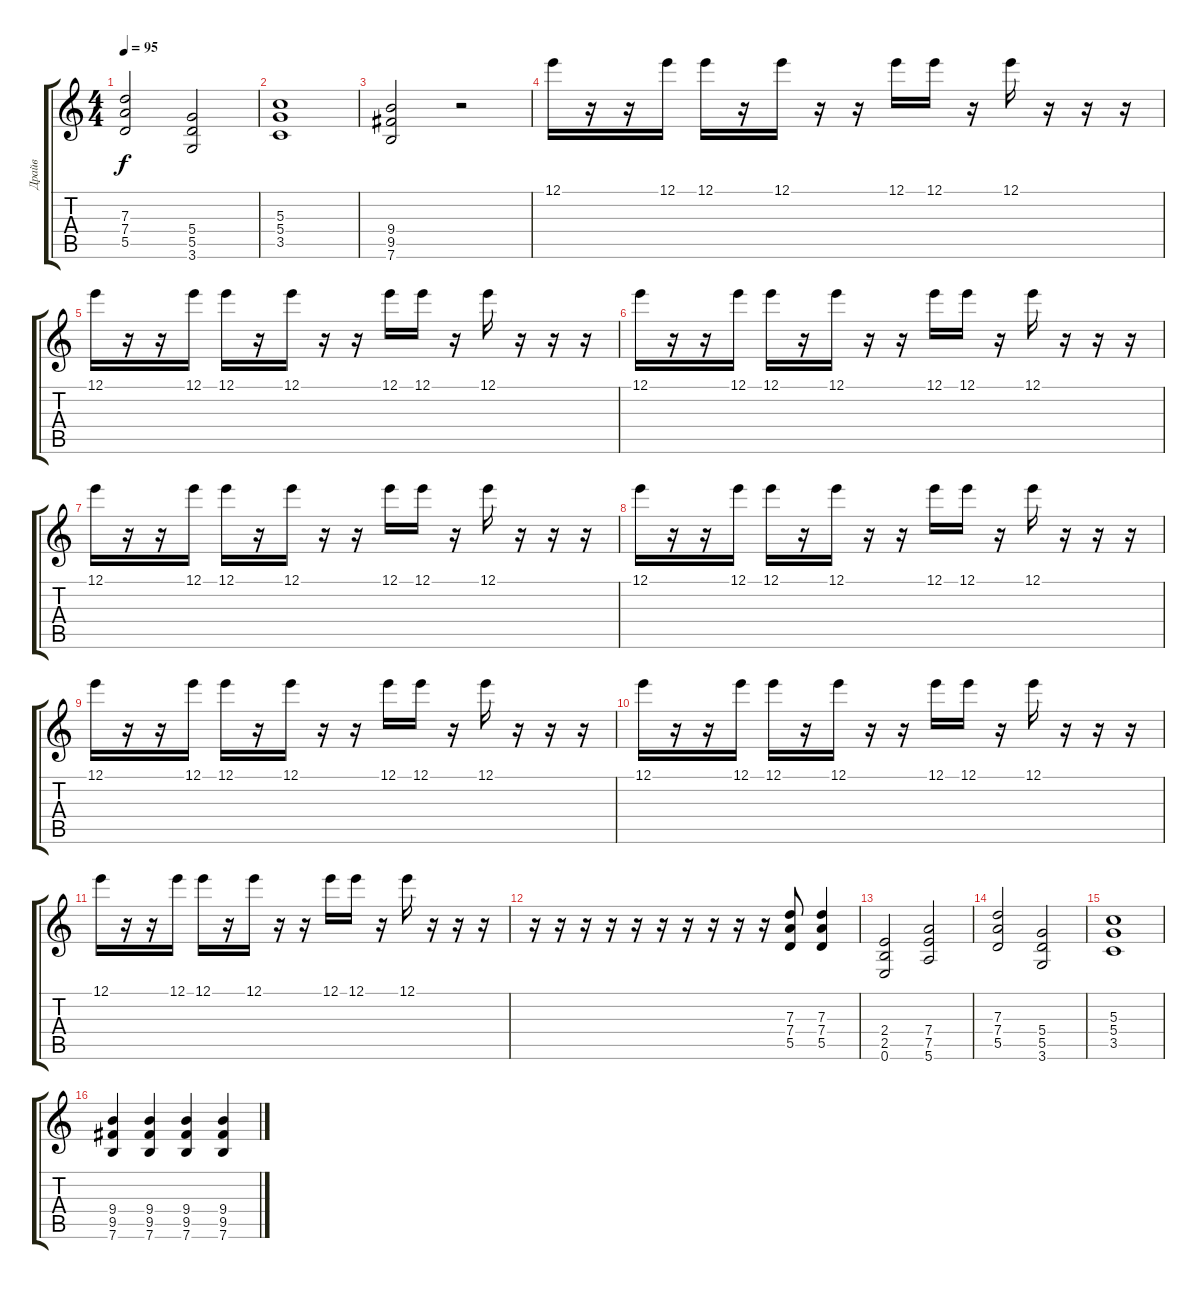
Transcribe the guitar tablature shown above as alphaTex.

\track ("Драйв" "Драйв") {instrument distortionguitar}
\staff {score tabs}
\tuning (E4 B3 G3 D3 A2 E2) {hide}
\ts (4 4)
\tempo 95
\clef g2
\ks c
(7.3 7.4 5.5).2{dy f} (5.4 5.5 3.6).2 |
(5.3 5.4 3.5).1 |
(9.4 9.5 7.6).2 r.2 |
12.1.16 r.16 r.16 12.1.16 12.1.16 r.16 12.1.16 r.16 r.16 12.1.16 12.1.16 r.16 12.1.16 r.16 r.16 r.16 |
12.1.16 r.16 r.16 12.1.16 12.1.16 r.16 12.1.16 r.16 r.16 12.1.16 12.1.16 r.16 12.1.16 r.16 r.16 r.16 |
12.1.16 r.16 r.16 12.1.16 12.1.16 r.16 12.1.16 r.16 r.16 12.1.16 12.1.16 r.16 12.1.16 r.16 r.16 r.16 |
12.1.16 r.16 r.16 12.1.16 12.1.16 r.16 12.1.16 r.16 r.16 12.1.16 12.1.16 r.16 12.1.16 r.16 r.16 r.16 |
12.1.16 r.16 r.16 12.1.16 12.1.16 r.16 12.1.16 r.16 r.16 12.1.16 12.1.16 r.16 12.1.16 r.16 r.16 r.16 |
12.1.16 r.16 r.16 12.1.16 12.1.16 r.16 12.1.16 r.16 r.16 12.1.16 12.1.16 r.16 12.1.16 r.16 r.16 r.16 |
12.1.16 r.16 r.16 12.1.16 12.1.16 r.16 12.1.16 r.16 r.16 12.1.16 12.1.16 r.16 12.1.16 r.16 r.16 r.16 |
12.1.16 r.16 r.16 12.1.16 12.1.16 r.16 12.1.16 r.16 r.16 12.1.16 12.1.16 r.16 12.1.16 r.16 r.16 r.16 |
r.16 r.16 r.16 r.16 r.16 r.16 r.16 r.16 r.16 r.16 (7.3 7.4 5.5).8 (7.3 7.4 5.5).4 |
(2.4 2.5 0.6).2 (7.4 7.5 5.6).2 |
(7.3 7.4 5.5).2 (5.4 5.5 3.6).2 |
(5.3 5.4 3.5).1 |
(9.4 9.5 7.6).4 (9.4 9.5 7.6).4 (9.4 9.5 7.6).4 (9.4 9.5 7.6).4
